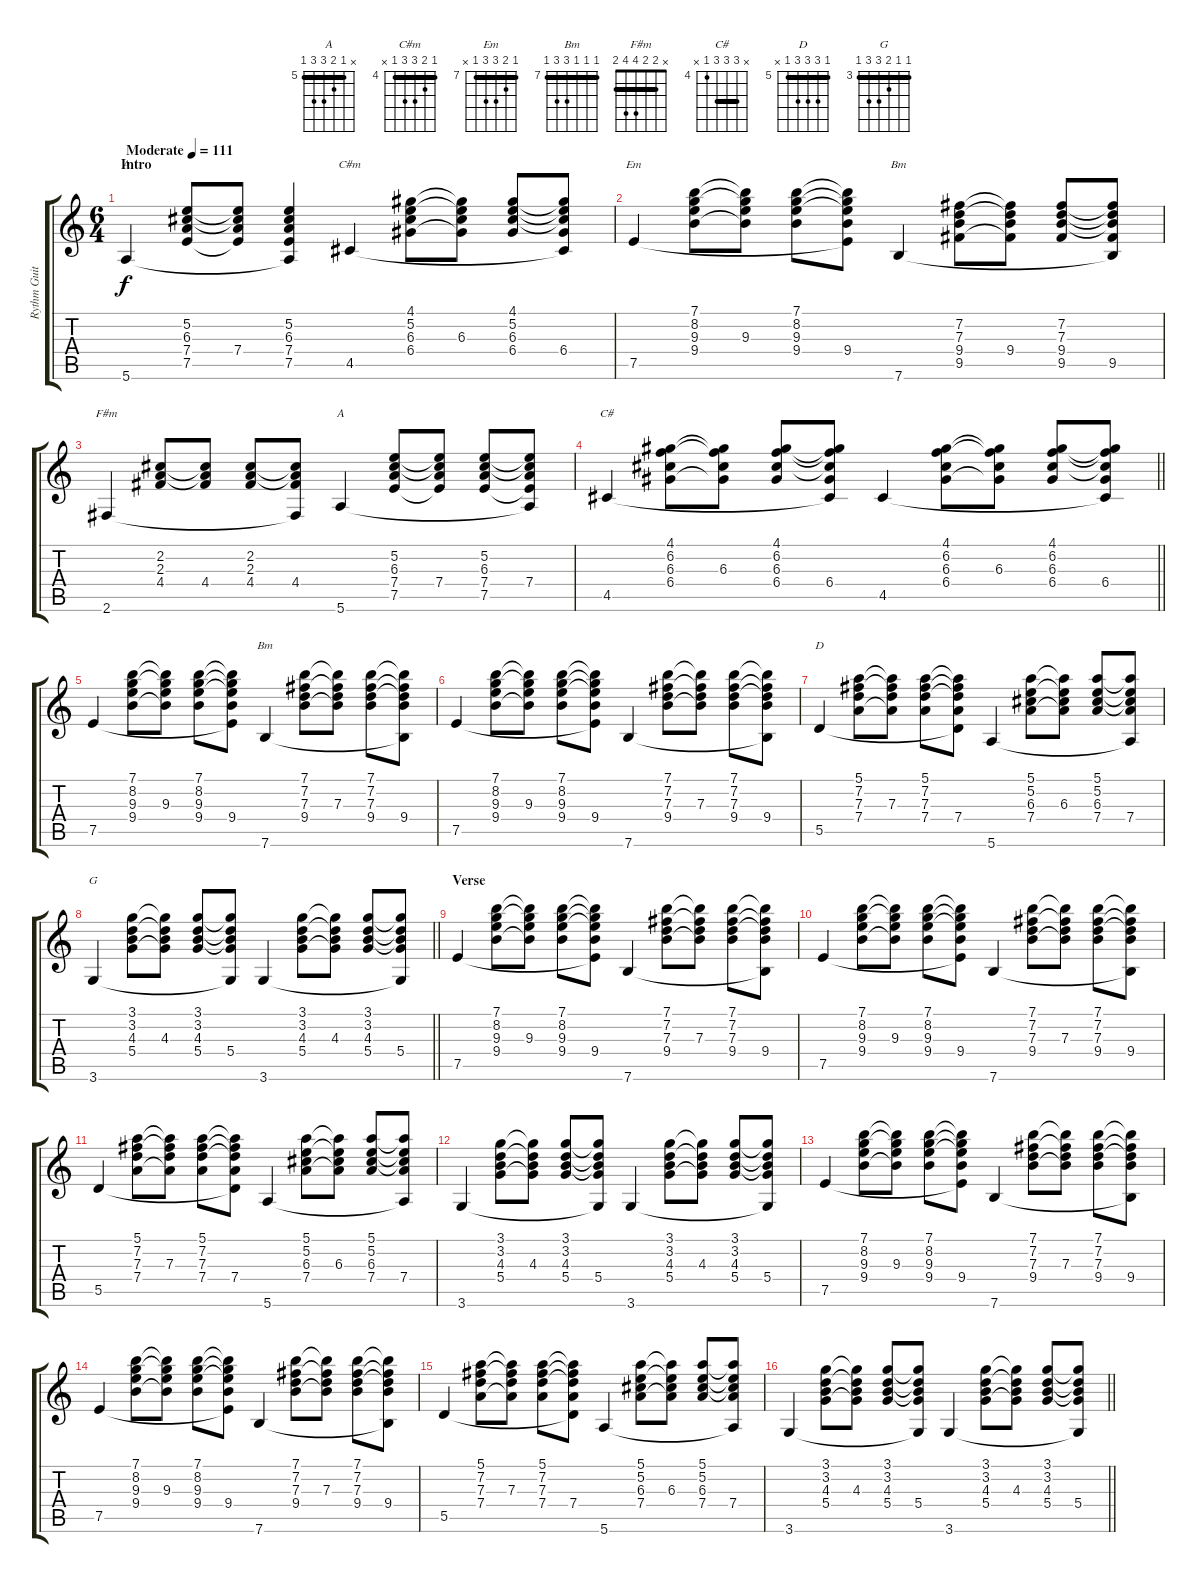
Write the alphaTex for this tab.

\track ("Rythm Guitar" "Rythm Guit") {instrument electricguitarjazz}
\staff {score tabs}
\tuning (E4 B3 G3 D3 A2 E2) {hide}
\chord ("A" 5 5 6 7 7 5) {firstfret 5 barre 5}
\chord ("C#m" 4 5 6 6 4 x) {firstfret 4 barre 4}
\chord ("Em" 7 8 9 9 7 x) {firstfret 7 barre 7}
\chord ("Bm" x 7 7 9 9 7) {firstfret 7 barre 7}
\chord ("F#m" x 2 2 4 4 2) {barre 2}
\chord ("A" x 5 6 7 7 5) {firstfret 5 barre 5}
\chord ("C#" x 6 6 6 4 x) {firstfret 4 barre 6}
\chord ("Bm" 7 7 7 9 9 7) {firstfret 7 barre 7}
\chord ("D" 5 7 7 7 5 x) {firstfret 5 barre 5}
\chord ("G" 3 3 4 5 5 3) {firstfret 3 barre 3}
\ts (6 4)
\section ("" "Intro")
\tempo (111 "Moderate")
\clef g2
\ks c
5.6.4{ch "A" dy f instrument electricguitarjazz} (5.2 6.3 7.4 7.5).8 (5.2{t} 6.3{t} 7.4 7.5{t}).8 (5.2 6.3 7.4 7.5 5.6{t}).4 4.5.4{ch "C#m"} (4.1 5.2 6.3 6.4).8 (4.1{t} 5.2{t} 6.3 6.4{t}).8 (4.1 5.2 6.3 6.4).8 (4.1{t} 5.2{t} 6.3{t} 6.4 4.5{t}).8 |
7.5.4{ch "Em"} (7.1 8.2 9.3 9.4).8 (7.1{t} 8.2{t} 9.3 9.4{t}).8 (7.1 8.2 9.3 9.4).8 (7.1{t} 8.2{t} 9.3{t} 9.4 7.5{t}).8 7.6.4{ch "Bm"} (7.2 7.3 9.4 9.5).8 (7.2{t} 7.3{t} 9.4 9.5{t}).8 (7.2 7.3 9.4 9.5).8 (7.2{t} 7.3{t} 9.4{t} 9.5 7.6{t}).8 |
2.6.4{ch "F#m"} (2.2 2.3 4.4).8 (2.2{t} 2.3{t} 4.4).8 (2.2 2.3 4.4).8 (2.2{t} 2.3{t} 4.4 2.6{t}).8 5.6.4{ch "A"} (5.2 6.3 7.4 7.5).8 (5.2{t} 6.3{t} 7.4 7.5{t}).8 (5.2 6.3 7.4 7.5).8 (5.2{t} 6.3{t} 7.4 7.5{t} 5.6{t}).8 |
\barLineRight lightlight
4.5.4{ch "C#"} (4.1 6.2 6.3 6.4).8 (4.1{t} 6.2{t} 6.3 6.4{t}).8 (4.1 6.2 6.3 6.4).8 (4.1{t} 6.2{t} 6.3{t} 6.4 4.5{t}).8 4.5.4 (4.1 6.2 6.3 6.4).8 (4.1{t} 6.2{t} 6.3 6.4{t}).8 (4.1 6.2 6.3 6.4).8 (4.1{t} 6.2{t} 6.3{t} 6.4 4.5{t}).8 |
7.5.4 (7.1 8.2 9.3 9.4).8 (7.1{t} 8.2{t} 9.3 9.4{t}).8 (7.1 8.2 9.3 9.4).8 (7.1{t} 8.2{t} 9.3{t} 9.4 7.5{t}).8 7.6.4{ch "Bm"} (7.1 7.2 7.3 9.4).8 (7.1{t} 7.2{t} 7.3 9.4{t}).8 (7.1 7.2 7.3 9.4).8 (7.1{t} 7.2{t} 7.3{t} 9.4 7.6{t}).8 |
7.5.4 (7.1 8.2 9.3 9.4).8 (7.1{t} 8.2{t} 9.3 9.4{t}).8 (7.1 8.2 9.3 9.4).8 (7.1{t} 8.2{t} 9.3{t} 9.4 7.5{t}).8 7.6.4 (7.1 7.2 7.3 9.4).8 (7.1{t} 7.2{t} 7.3 9.4{t}).8 (7.1 7.2 7.3 9.4).8 (7.1{t} 7.2{t} 7.3{t} 9.4 7.6{t}).8 |
5.5.4{ch "D"} (5.1 7.2 7.3 7.4).8 (5.1{t} 7.2{t} 7.3 7.4{t}).8 (5.1 7.2 7.3 7.4).8 (5.1{t} 7.2{t} 7.3{t} 7.4 5.5{t}).8 5.6.4 (5.1 5.2 6.3 7.4).8 (5.1{t} 5.2{t} 6.3 7.4{t}).8 (5.1 5.2 6.3 7.4).8 (5.1{t} 5.2{t} 6.3{t} 7.4 5.6{t}).8 |
\barLineRight lightlight
3.6.4{ch "G"} (3.1 3.2 4.3 5.4).8 (3.1{t} 3.2{t} 4.3 5.4{t}).8 (3.1 3.2 4.3 5.4).8 (3.1{t} 3.2{t} 4.3{t} 5.4 3.6{t}).8 3.6.4 (3.1 3.2 4.3 5.4).8 (3.1{t} 3.2{t} 4.3 5.4{t}).8 (3.1 3.2 4.3 5.4).8 (3.1{t} 3.2{t} 4.3{t} 5.4 3.6{t}).8 |
\section ("" "Verse")
7.5.4 (7.1 8.2 9.3 9.4).8 (7.1{t} 8.2{t} 9.3 9.4{t}).8 (7.1 8.2 9.3 9.4).8 (7.1{t} 8.2{t} 9.3{t} 9.4 7.5{t}).8 7.6.4 (7.1 7.2 7.3 9.4).8 (7.1{t} 7.2{t} 7.3 9.4{t}).8 (7.1 7.2 7.3 9.4).8 (7.1{t} 7.2{t} 7.3{t} 9.4 7.6{t}).8 |
7.5.4 (7.1 8.2 9.3 9.4).8 (7.1{t} 8.2{t} 9.3 9.4{t}).8 (7.1 8.2 9.3 9.4).8 (7.1{t} 8.2{t} 9.3{t} 9.4 7.5{t}).8 7.6.4 (7.1 7.2 7.3 9.4).8 (7.1{t} 7.2{t} 7.3 9.4{t}).8 (7.1 7.2 7.3 9.4).8 (7.1{t} 7.2{t} 7.3{t} 9.4 7.6{t}).8 |
5.5.4 (5.1 7.2 7.3 7.4).8 (5.1{t} 7.2{t} 7.3 7.4{t}).8 (5.1 7.2 7.3 7.4).8 (5.1{t} 7.2{t} 7.3{t} 7.4 5.5{t}).8 5.6.4 (5.1 5.2 6.3 7.4).8 (5.1{t} 5.2{t} 6.3 7.4{t}).8 (5.1 5.2 6.3 7.4).8 (5.1{t} 5.2{t} 6.3{t} 7.4 5.6{t}).8 |
3.6.4 (3.1 3.2 4.3 5.4).8 (3.1{t} 3.2{t} 4.3 5.4{t}).8 (3.1 3.2 4.3 5.4).8 (3.1{t} 3.2{t} 4.3{t} 5.4 3.6{t}).8 3.6.4 (3.1 3.2 4.3 5.4).8 (3.1{t} 3.2{t} 4.3 5.4{t}).8 (3.1 3.2 4.3 5.4).8 (3.1{t} 3.2{t} 4.3{t} 5.4 3.6{t}).8 |
7.5.4 (7.1 8.2 9.3 9.4).8 (7.1{t} 8.2{t} 9.3 9.4{t}).8 (7.1 8.2 9.3 9.4).8 (7.1{t} 8.2{t} 9.3{t} 9.4 7.5{t}).8 7.6.4 (7.1 7.2 7.3 9.4).8 (7.1{t} 7.2{t} 7.3 9.4{t}).8 (7.1 7.2 7.3 9.4).8 (7.1{t} 7.2{t} 7.3{t} 9.4 7.6{t}).8 |
7.5.4 (7.1 8.2 9.3 9.4).8 (7.1{t} 8.2{t} 9.3 9.4{t}).8 (7.1 8.2 9.3 9.4).8 (7.1{t} 8.2{t} 9.3{t} 9.4 7.5{t}).8 7.6.4 (7.1 7.2 7.3 9.4).8 (7.1{t} 7.2{t} 7.3 9.4{t}).8 (7.1 7.2 7.3 9.4).8 (7.1{t} 7.2{t} 7.3{t} 9.4 7.6{t}).8 |
5.5.4 (5.1 7.2 7.3 7.4).8 (5.1{t} 7.2{t} 7.3 7.4{t}).8 (5.1 7.2 7.3 7.4).8 (5.1{t} 7.2{t} 7.3{t} 7.4 5.5{t}).8 5.6.4 (5.1 5.2 6.3 7.4).8 (5.1{t} 5.2{t} 6.3 7.4{t}).8 (5.1 5.2 6.3 7.4).8 (5.1{t} 5.2{t} 6.3{t} 7.4 5.6{t}).8 |
\barLineRight lightlight
3.6.4 (3.1 3.2 4.3 5.4).8 (3.1{t} 3.2{t} 4.3 5.4{t}).8 (3.1 3.2 4.3 5.4).8 (3.1{t} 3.2{t} 4.3{t} 5.4 3.6{t}).8 3.6.4 (3.1 3.2 4.3 5.4).8 (3.1{t} 3.2{t} 4.3 5.4{t}).8 (3.1 3.2 4.3 5.4).8 (3.1{t} 3.2{t} 4.3{t} 5.4 3.6{t}).8
